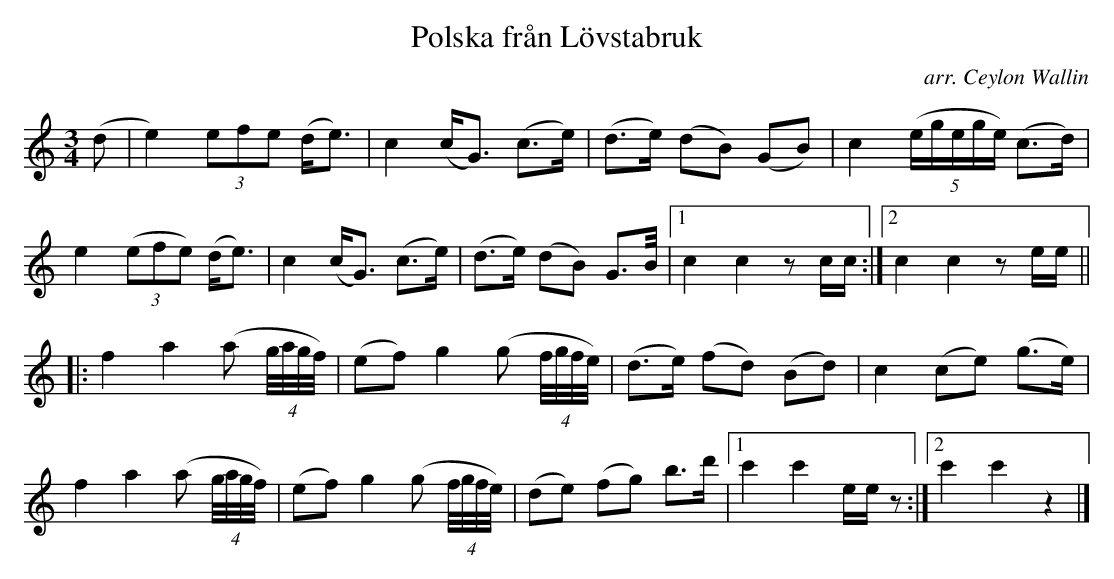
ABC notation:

X:1
T:Polska fr\aan L\"ovstabruk
C:arr. Ceylon Wallin
M:3/4
L:1/8
K:Cmaj
(d | e2) (3efe (d<e) | c2 (c<G) (c>e) | (d>e) (dB) (GB) |\
c2 ((5e/2g/2e/2g/2e/2) (c>d) |
e2 ((3efe) (d<e) | c2 (c<G) (c>e) | (d>e) (dB) G>B/2 |\
 [1 c2 c2 z c/2c/2 :|  [2 c2 c2 z e/2e/2 ||
|: f2 a2 (a (4g/4a/4g/4f/4) | (ef) g2 (g (4f/4g/4f/4e/4) | (d>e) (fd) (Bd) |\
c2 (ce) (g>e) |
f2 a2 (a (4g/4a/4g/4f/4) | (ef) g2 (g (4f/4g/4f/4e/4) | (de) (fg) b>d' |\
 [1 c'2 c'2 e/2e/2 z :|  [2 c'2 c'2 z2 |]
